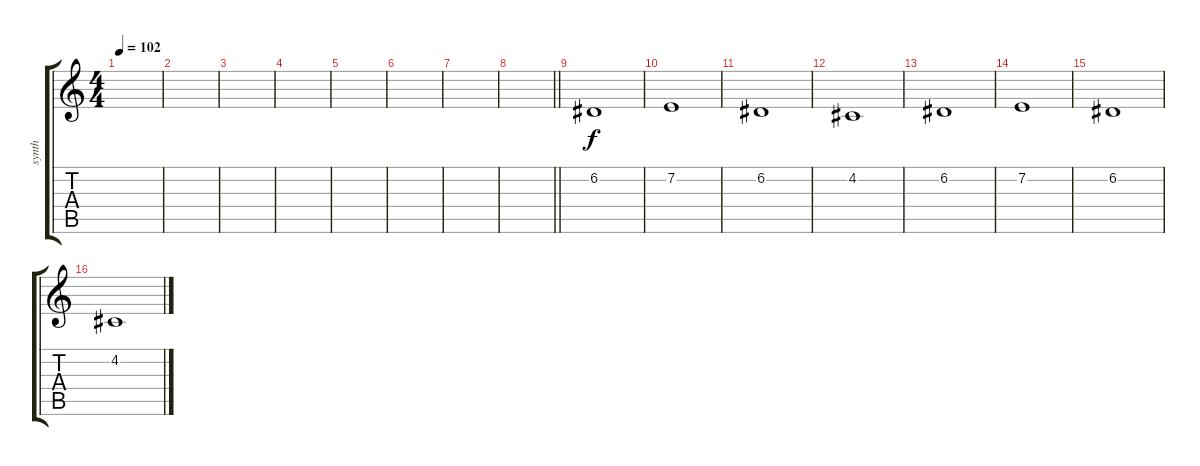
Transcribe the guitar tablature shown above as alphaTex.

\track ("synth" "synth") {instrument pad2warm}
\staff {score tabs}
\tuning (D4 A3 F3 C3 G2 C2) {hide}
\ts (4 4)
\tempo 102
\clef g2
\ks c
|
|
|
|
|
|
|
\barLineRight lightlight
|
6.2.1 |
7.2.1 |
6.2.1 |
4.2.1 |
6.2.1 |
7.2.1 |
6.2.1 |
4.2.1
